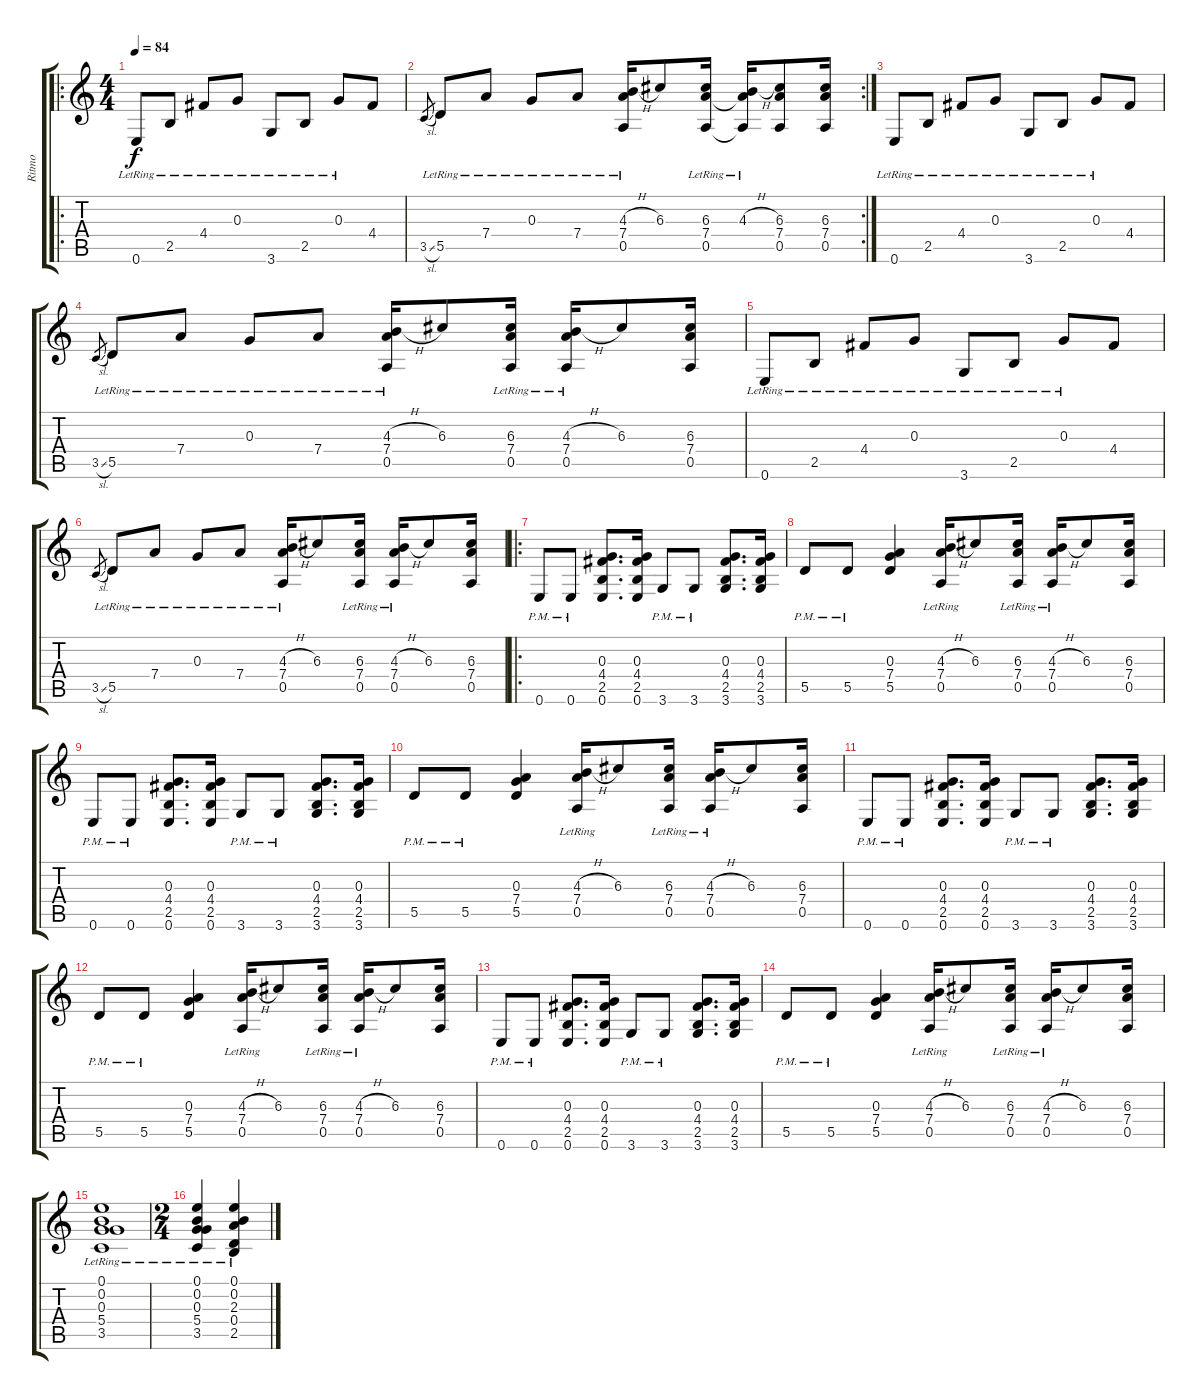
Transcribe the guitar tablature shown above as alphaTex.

\track ("Ritmo" "Ritmo") {instrument acousticguitarsteel}
\staff {score tabs}
\tuning (E4 B3 G3 D3 A2 E2) {hide}
\ro
\ts (4 4)
\tempo 84
\clef g2
\ks c
0.6{lr}.8{dy f instrument acousticguitarsteel} 2.5{lr}.8 4.4{lr}.8 0.3{lr}.8 3.6{lr}.8 2.5{lr}.8 0.3{lr}.8 4.4.8 |
\rc 2
3.5{sl}.8{gr} 5.5{lr}.8 7.4{lr}.8 0.3{lr}.8 7.4{lr}.8 (4.3{h} 7.4{lr} 0.5{lr}).16 6.3.8 (6.3{lr} 7.4 0.5).16 (4.3{h lr} 7.4{t} 0.5{t}).16 (6.3 7.4 0.5).8 (6.3 7.4 0.5).16 |
0.6{lr}.8 2.5{lr}.8 4.4{lr}.8 0.3{lr}.8 3.6{lr}.8 2.5{lr}.8 0.3{lr}.8 4.4.8 |
3.5{sl}.8{gr} 5.5{lr}.8 7.4{lr}.8 0.3{lr}.8 7.4{lr}.8 (4.3{h} 7.4{lr} 0.5{lr}).16 6.3.8 (6.3{lr} 7.4{lr} 0.5{lr}).16 (4.3{h lr} 7.4{lr} 0.5{lr}).16 6.3.8 (6.3 7.4 0.5).16 |
0.6{lr}.8 2.5{lr}.8 4.4{lr}.8 0.3{lr}.8 3.6{lr}.8 2.5{lr}.8 0.3{lr}.8 4.4.8 |
3.5{sl}.8{gr} 5.5{lr}.8 7.4{lr}.8 0.3{lr}.8 7.4{lr}.8 (4.3{h} 7.4{lr} 0.5{lr}).16 6.3.8 (6.3{lr} 7.4{lr} 0.5{lr}).16 (4.3{h lr} 7.4{lr} 0.5{lr}).16 6.3.8 (6.3 7.4 0.5).16 |
\ro
0.6{pm}.8 0.6{pm}.8 (0.3 4.4 2.5 0.6).8{d} (0.3 4.4 2.5 0.6).16 3.6{pm}.8 3.6{pm}.8 (0.3 4.4 2.5 3.6).8{d} (0.3 4.4 2.5 3.6).16 |
5.5{pm}.8 5.5{pm}.8 (0.3 7.4 5.5).4 (4.3{h} 7.4{lr} 0.5{lr}).16 6.3.8 (6.3{lr} 7.4{lr} 0.5{lr}).16 (4.3{h lr} 7.4{lr} 0.5{lr}).16 6.3.8 (6.3 7.4 0.5).16 |
0.6{pm}.8 0.6{pm}.8 (0.3 4.4 2.5 0.6).8{d} (0.3 4.4 2.5 0.6).16 3.6{pm}.8 3.6{pm}.8 (0.3 4.4 2.5 3.6).8{d} (0.3 4.4 2.5 3.6).16 |
5.5{pm}.8 5.5{pm}.8 (0.3 7.4 5.5).4 (4.3{h} 7.4{lr} 0.5{lr}).16 6.3.8 (6.3{lr} 7.4{lr} 0.5{lr}).16 (4.3{h lr} 7.4{lr} 0.5{lr}).16 6.3.8 (6.3 7.4 0.5).16 |
0.6{pm}.8 0.6{pm}.8 (0.3 4.4 2.5 0.6).8{d} (0.3 4.4 2.5 0.6).16 3.6{pm}.8 3.6{pm}.8 (0.3 4.4 2.5 3.6).8{d} (0.3 4.4 2.5 3.6).16 |
5.5{pm}.8 5.5{pm}.8 (0.3 7.4 5.5).4 (4.3{h} 7.4{lr} 0.5{lr}).16 6.3.8 (6.3{lr} 7.4{lr} 0.5{lr}).16 (4.3{h lr} 7.4{lr} 0.5{lr}).16 6.3.8 (6.3 7.4 0.5).16 |
0.6{pm}.8 0.6{pm}.8 (0.3 4.4 2.5 0.6).8{d} (0.3 4.4 2.5 0.6).16 3.6{pm}.8 3.6{pm}.8 (0.3 4.4 2.5 3.6).8{d} (0.3 4.4 2.5 3.6).16 |
5.5{pm}.8 5.5{pm}.8 (0.3 7.4 5.5).4 (4.3{h} 7.4{lr} 0.5{lr}).16 6.3.8 (6.3{lr} 7.4{lr} 0.5{lr}).16 (4.3{h lr} 7.4{lr} 0.5{lr}).16 6.3.8 (6.3 7.4 0.5).16 |
(0.1{lr} 0.2{lr} 0.3{lr} 5.4{lr} 3.5{lr}).1 |
\ts (2 4)
(0.1{lr} 0.2{lr} 0.3{lr} 5.4{lr} 3.5{lr}).4 (0.1{lr} 0.2{lr} 2.3{lr} 0.4{lr} 2.5{lr}).4
